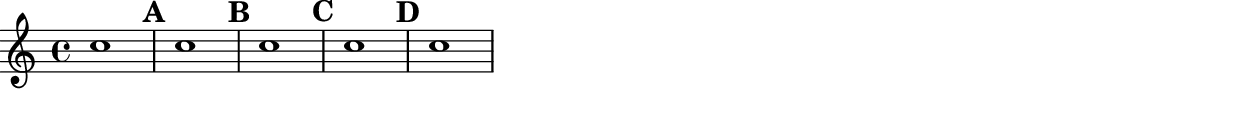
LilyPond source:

%% Generated by lilypond-book.py
%% Options: [indent=0\mm,verbatim,fragment,quote,relative=2,ragged-right,alt=[image of music]]
\include "lilypond-book-preamble.ly"







% ****************************************************************
% Start cut-&-pastable-section 
% ****************************************************************

\paper {
  #(define dump-extents #t)
  
  indent = 0\mm
  line-width = 160\mm - 2.0 * 0.4\in
  ragged-right = ##t
  force-assignment = #""
  line-width = #(- line-width (* mm  3.000000))
}

\layout {
  
}

\relative c''
{


% ****************************************************************
% ly snippet contents follows:
% ****************************************************************
\sourcefileline 831
\set Score.markFormatter = #format-mark-numbers
c1 \mark \default
c1 \mark \default
\set Score.markFormatter = #format-mark-box-numbers
c1 \mark \default
c1 \mark \default
c1



% ****************************************************************
% end ly snippet
% ****************************************************************
}
